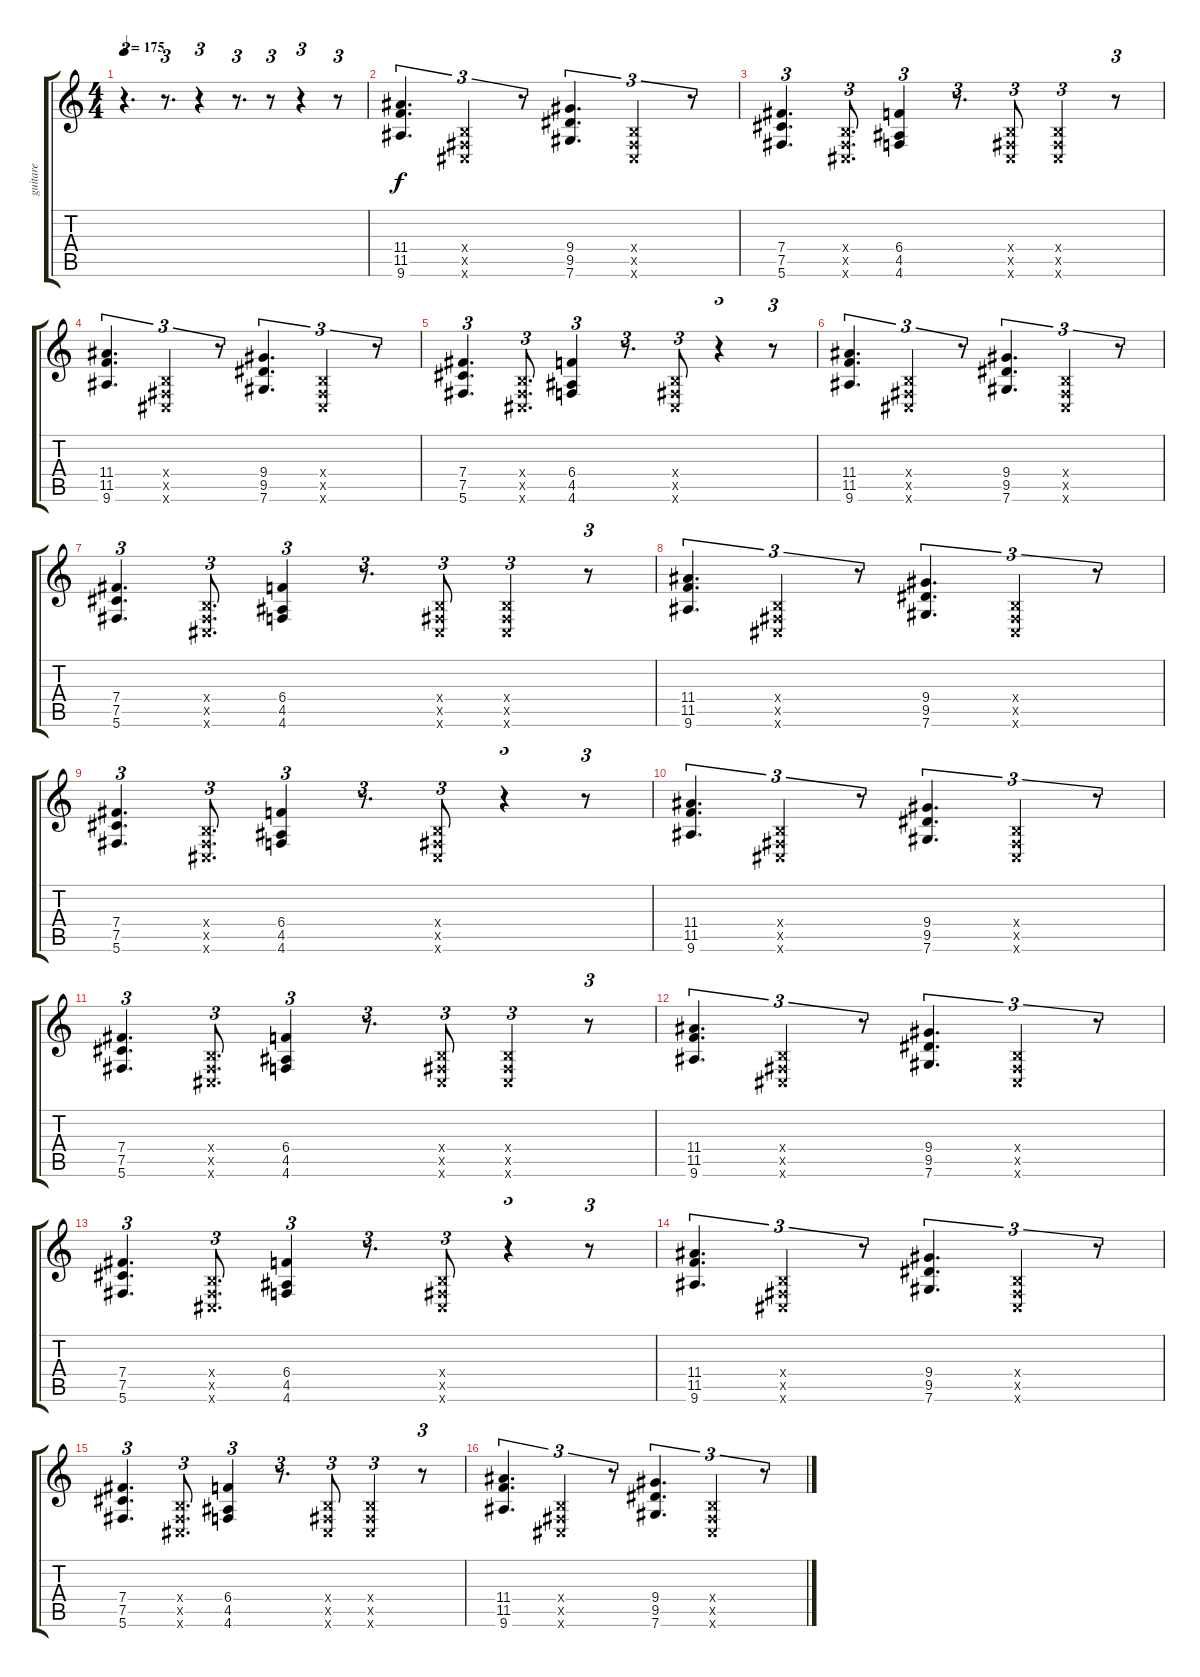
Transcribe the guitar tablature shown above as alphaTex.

\track ("guitare" "guitare") {instrument acousticguitarsteel}
\staff {score tabs}
\tuning (Db4 Ab3 E3 B2 Gb2 Db2) {hide}
\ts (4 4)
\tempo 175
\clef g2
\ks c
r.4{d tu (3 2) dy f} r.8{d tu (3 2)} r.4{tu (3 2)} r.8{d tu (3 2)} r.8{tu (3 2)} r.4{tu (3 2)} r.8{tu (3 2)} |
(11.4 11.5 9.6).4{d tu (3 2)} (0.4{x} 0.5{x} 0.6{x}).4{tu (3 2)} r.8{tu (3 2)} (9.4 9.5 7.6).4{d tu (3 2)} (0.4{x} 0.5{x} 0.6{x}).4{tu (3 2)} r.8{tu (3 2)} |
(7.4 7.5 5.6).4{d tu (3 2)} (0.4{x} 0.5{x} 0.6{x}).8{d tu (3 2)} (6.4 4.5 4.6).4{tu (3 2)} r.8{d tu (3 2)} (0.4{x} 0.5{x} 0.6{x}).8{tu (3 2)} (0.4{x} 0.5{x} 0.6{x}).4{tu (3 2)} r.8{tu (3 2)} |
(11.4 11.5 9.6).4{d tu (3 2)} (0.4{x} 0.5{x} 0.6{x}).4{tu (3 2)} r.8{tu (3 2)} (9.4 9.5 7.6).4{d tu (3 2)} (0.4{x} 0.5{x} 0.6{x}).4{tu (3 2)} r.8{tu (3 2)} |
(7.4 7.5 5.6).4{d tu (3 2)} (0.4{x} 0.5{x} 0.6{x}).8{d tu (3 2)} (6.4 4.5 4.6).4{tu (3 2)} r.8{d tu (3 2)} (0.4{x} 0.5{x} 0.6{x}).8{tu (3 2)} r.4{tu (3 2)} r.8{tu (3 2)} |
(11.4 11.5 9.6).4{d tu (3 2)} (0.4{x} 0.5{x} 0.6{x}).4{tu (3 2)} r.8{tu (3 2)} (9.4 9.5 7.6).4{d tu (3 2)} (0.4{x} 0.5{x} 0.6{x}).4{tu (3 2)} r.8{tu (3 2)} |
(7.4 7.5 5.6).4{d tu (3 2)} (0.4{x} 0.5{x} 0.6{x}).8{d tu (3 2)} (6.4 4.5 4.6).4{tu (3 2)} r.8{d tu (3 2)} (0.4{x} 0.5{x} 0.6{x}).8{tu (3 2)} (0.4{x} 0.5{x} 0.6{x}).4{tu (3 2)} r.8{tu (3 2)} |
(11.4 11.5 9.6).4{d tu (3 2)} (0.4{x} 0.5{x} 0.6{x}).4{tu (3 2)} r.8{tu (3 2)} (9.4 9.5 7.6).4{d tu (3 2)} (0.4{x} 0.5{x} 0.6{x}).4{tu (3 2)} r.8{tu (3 2)} |
(7.4 7.5 5.6).4{d tu (3 2)} (0.4{x} 0.5{x} 0.6{x}).8{d tu (3 2)} (6.4 4.5 4.6).4{tu (3 2)} r.8{d tu (3 2)} (0.4{x} 0.5{x} 0.6{x}).8{tu (3 2)} r.4{tu (3 2)} r.8{tu (3 2)} |
(11.4 11.5 9.6).4{d tu (3 2)} (0.4{x} 0.5{x} 0.6{x}).4{tu (3 2)} r.8{tu (3 2)} (9.4 9.5 7.6).4{d tu (3 2)} (0.4{x} 0.5{x} 0.6{x}).4{tu (3 2)} r.8{tu (3 2)} |
(7.4 7.5 5.6).4{d tu (3 2)} (0.4{x} 0.5{x} 0.6{x}).8{d tu (3 2)} (6.4 4.5 4.6).4{tu (3 2)} r.8{d tu (3 2)} (0.4{x} 0.5{x} 0.6{x}).8{tu (3 2)} (0.4{x} 0.5{x} 0.6{x}).4{tu (3 2)} r.8{tu (3 2)} |
(11.4 11.5 9.6).4{d tu (3 2)} (0.4{x} 0.5{x} 0.6{x}).4{tu (3 2)} r.8{tu (3 2)} (9.4 9.5 7.6).4{d tu (3 2)} (0.4{x} 0.5{x} 0.6{x}).4{tu (3 2)} r.8{tu (3 2)} |
(7.4 7.5 5.6).4{d tu (3 2)} (0.4{x} 0.5{x} 0.6{x}).8{d tu (3 2)} (6.4 4.5 4.6).4{tu (3 2)} r.8{d tu (3 2)} (0.4{x} 0.5{x} 0.6{x}).8{tu (3 2)} r.4{tu (3 2)} r.8{tu (3 2)} |
(11.4 11.5 9.6).4{d tu (3 2)} (0.4{x} 0.5{x} 0.6{x}).4{tu (3 2)} r.8{tu (3 2)} (9.4 9.5 7.6).4{d tu (3 2)} (0.4{x} 0.5{x} 0.6{x}).4{tu (3 2)} r.8{tu (3 2)} |
(7.4 7.5 5.6).4{d tu (3 2)} (0.4{x} 0.5{x} 0.6{x}).8{d tu (3 2)} (6.4 4.5 4.6).4{tu (3 2)} r.8{d tu (3 2)} (0.4{x} 0.5{x} 0.6{x}).8{tu (3 2)} (0.4{x} 0.5{x} 0.6{x}).4{tu (3 2)} r.8{tu (3 2)} |
(11.4 11.5 9.6).4{d tu (3 2)} (0.4{x} 0.5{x} 0.6{x}).4{tu (3 2)} r.8{tu (3 2)} (9.4 9.5 7.6).4{d tu (3 2)} (0.4{x} 0.5{x} 0.6{x}).4{tu (3 2)} r.8{tu (3 2)}
